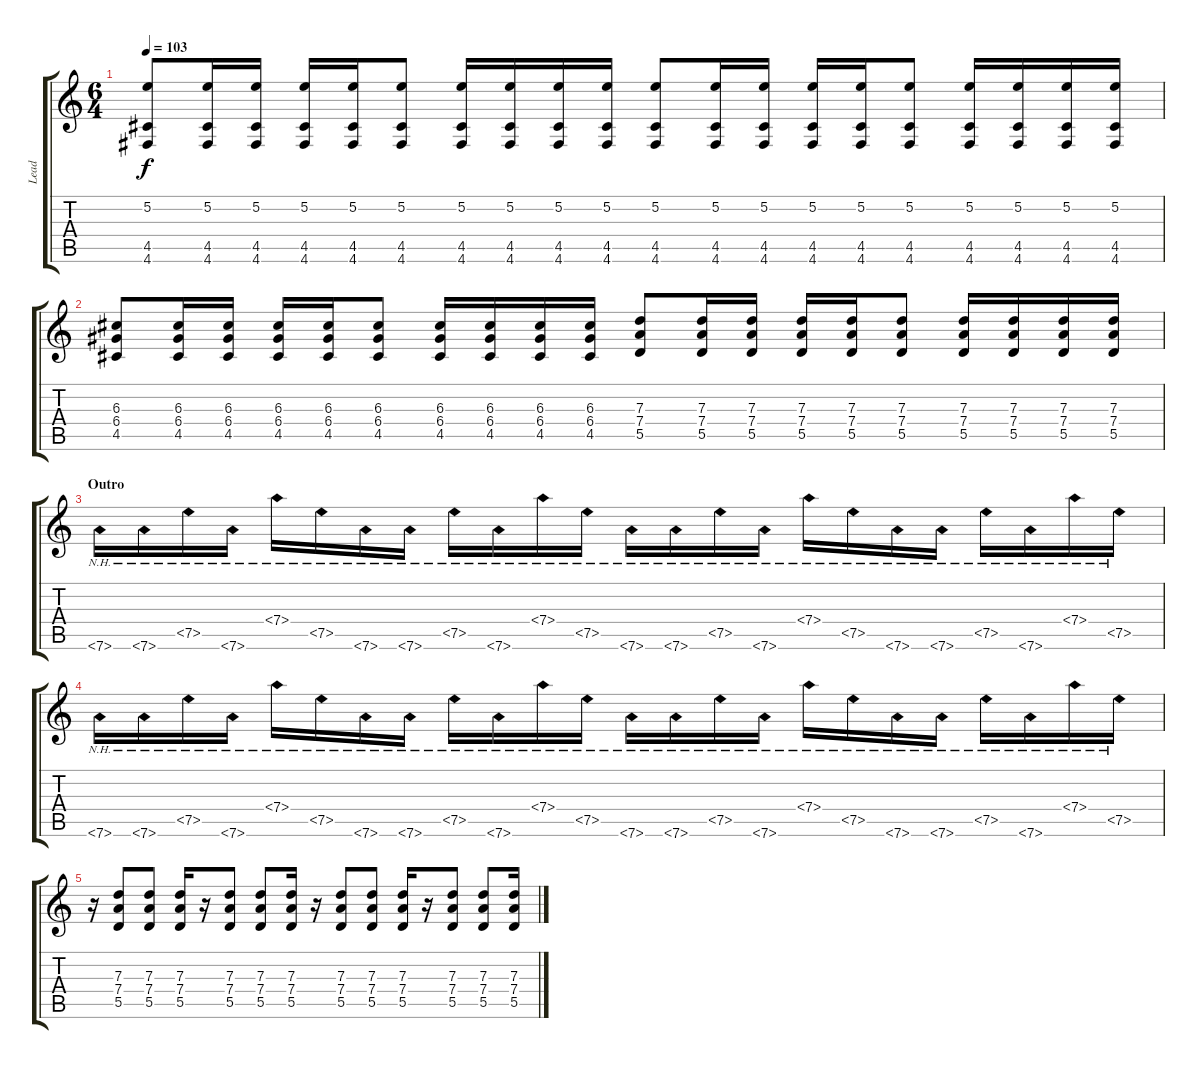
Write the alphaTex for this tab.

\track ("Lead" "Lead") {instrument overdrivenguitar}
\staff {score tabs}
\tuning (E4 B3 G3 D3 A2 D2) {hide}
\ts (6 4)
\tempo 103
\clef g2
\ks c
(5.2 4.5 4.6).8{dy f} (5.2 4.5 4.6).16 (5.2 4.5 4.6).16 (5.2 4.5 4.6).16 (5.2 4.5 4.6).16 (5.2 4.5 4.6).8 (5.2 4.5 4.6).16 (5.2 4.5 4.6).16 (5.2 4.5 4.6).16 (5.2 4.5 4.6).16 (5.2 4.5 4.6).8 (5.2 4.5 4.6).16 (5.2 4.5 4.6).16 (5.2 4.5 4.6).16 (5.2 4.5 4.6).16 (5.2 4.5 4.6).8 (5.2 4.5 4.6).16 (5.2 4.5 4.6).16 (5.2 4.5 4.6).16 (5.2 4.5 4.6).16 |
(6.3 6.4 4.5).8 (6.3 6.4 4.5).16 (6.3 6.4 4.5).16 (6.3 6.4 4.5).16 (6.3 6.4 4.5).16 (6.3 6.4 4.5).8 (6.3 6.4 4.5).16 (6.3 6.4 4.5).16 (6.3 6.4 4.5).16 (6.3 6.4 4.5).16 (7.3 7.4 5.5).8 (7.3 7.4 5.5).16 (7.3 7.4 5.5).16 (7.3 7.4 5.5).16 (7.3 7.4 5.5).16 (7.3 7.4 5.5).8 (7.3 7.4 5.5).16 (7.3 7.4 5.5).16 (7.3 7.4 5.5).16 (7.3 7.4 5.5).16 |
\section ("" "Outro")
7.6{nh}.16 7.6{nh}.16 7.5{nh}.16 7.6{nh}.16 7.4{nh}.16 7.5{nh}.16 7.6{nh}.16 7.6{nh}.16 7.5{nh}.16 7.6{nh}.16 7.4{nh}.16 7.5{nh}.16 7.6{nh}.16 7.6{nh}.16 7.5{nh}.16 7.6{nh}.16 7.4{nh}.16 7.5{nh}.16 7.6{nh}.16 7.6{nh}.16 7.5{nh}.16 7.6{nh}.16 7.4{nh}.16 7.5{nh}.16 |
7.6{nh}.16 7.6{nh}.16 7.5{nh}.16 7.6{nh}.16 7.4{nh}.16 7.5{nh}.16 7.6{nh}.16 7.6{nh}.16 7.5{nh}.16 7.6{nh}.16 7.4{nh}.16 7.5{nh}.16 7.6{nh}.16 7.6{nh}.16 7.5{nh}.16 7.6{nh}.16 7.4{nh}.16 7.5{nh}.16 7.6{nh}.16 7.6{nh}.16 7.5{nh}.16 7.6{nh}.16 7.4{nh}.16 7.5{nh}.16 |
r.16 (7.3 7.4 5.5).8 (7.3 7.4 5.5).8 (7.3 7.4 5.5).16 r.16 (7.3 7.4 5.5).8 (7.3 7.4 5.5).8 (7.3 7.4 5.5).16 r.16 (7.3 7.4 5.5).8 (7.3 7.4 5.5).8 (7.3 7.4 5.5).16 r.16 (7.3 7.4 5.5).8 (7.3 7.4 5.5).8 (7.3 7.4 5.5).16
